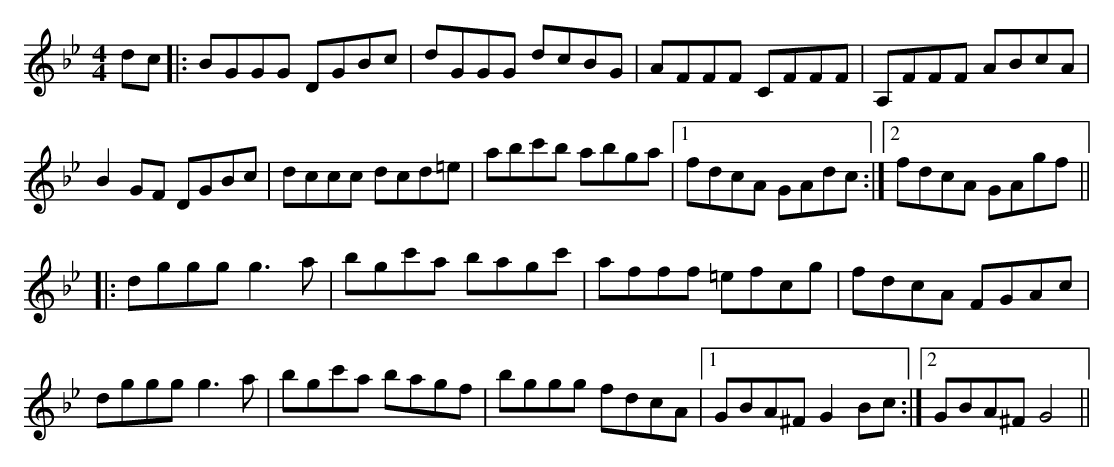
X:1
M:4/4
K:Gmin
dc|:BGGG DGBc|dGGG dcBG|AFFF CFFF|A,FFF ABcA|
B2 GF DGBc|dccc dcd=e|abc'b abga|1 fdcA GAdc:|2 fdcA GAgf||
|:dggg g3a|bgc'a bagc'|afff =efcg|fdcA FGAc|
dggg g3a|bgc'a bagf|bggg fdcA|1 GBA^F G2 Bc:|2 GBA^F G4||
